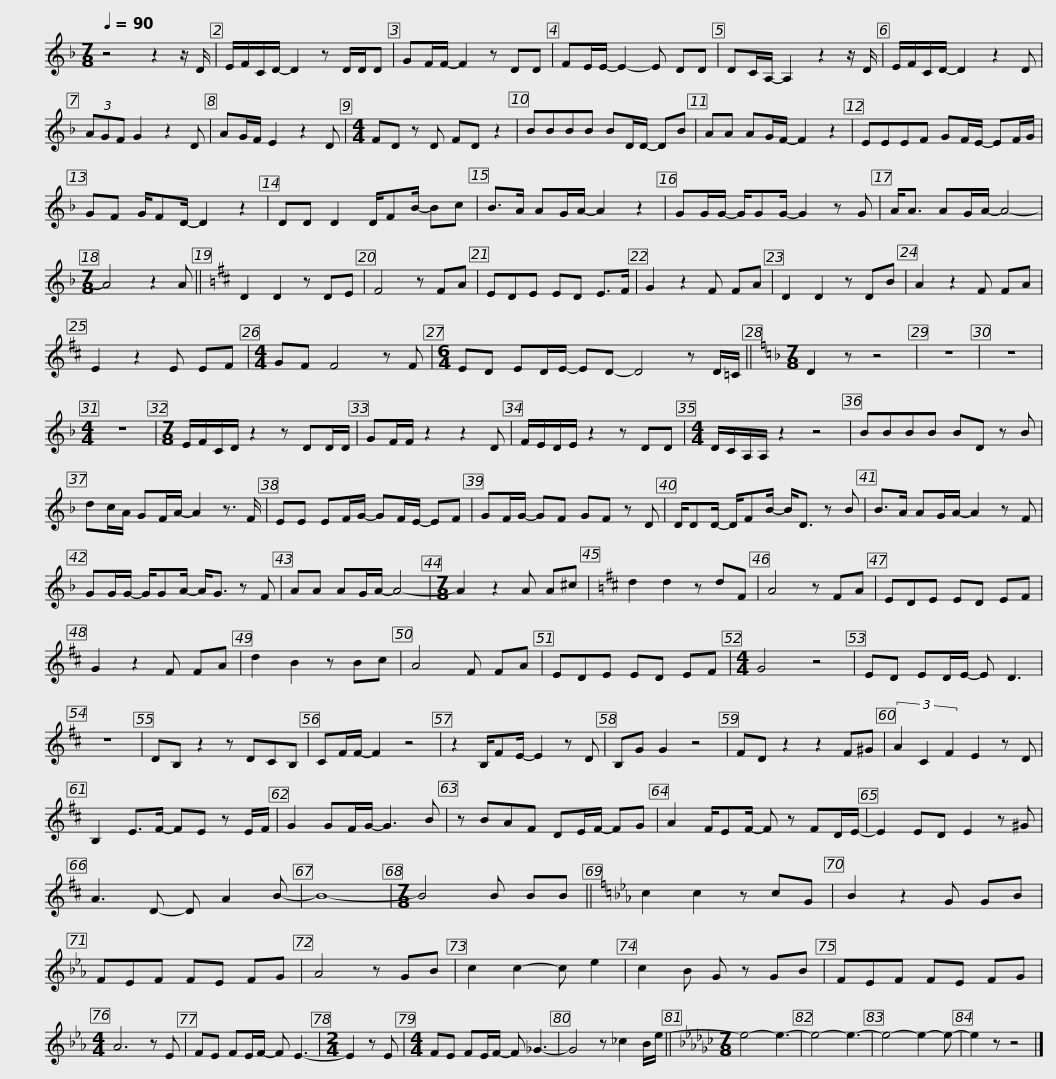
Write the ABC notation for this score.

X:1
L:1/8
Q:1/4=90
M:7/8
I:linebreak $
K:F
V:1 treble
V:1
 z4 z2 z/ D/ | E/F/C/D/- D2 z D/D/D | GF/F/- F2 z DD | FE/E/- E2- E DD |$ DC/A,/- A,2 z2 z/ D/ | %5
 E/F/C/D/- D2 z2 D | (3AGF G2 z2 D |$ AG/F/ E2 z2 D |[M:4/4] FD z D FD z2 | BBBB BD/D/- DB |$ %10
 AA AG/F/- F2 z2 | EEEF GF/E/- EF/G/ |$ GF G/FD/- D2 z2 | DD D2 D/FB/- Bc | B>A AG/A/- A2 z2 |$ %15
 GG/G/- G/GG/- G2 z G | A<A AG/A/- A4- |[M:7/8] A4 z2 A ||$[K:D] D2 D2 z DE | F4 z FA | %20
 EDE ED E>F | G2 z2 F FA |$ D2 D2 z DB | A2 z2 F FA | E2 z2 E EF |$ %25
[M:4/4] GF F4 z F |[M:6/4] ED ED/E/- ED- D4 z D/=C/ ||$[K:F][M:7/8] D2 z z4 | z7 | z7 | %30
[M:4/4] z8 |$[M:7/8] E/F/C/D/ z2 z DD/D/ | GF/F/ z2 z2 D | F/E/D/E/ z2 z DD |$[M:4/4] D/C/A,/A,/ z2 z4 | %35
 BBBB BD z B | dc/A/ GF/A/- A2 z3/2 F/ |$ EE EF/G/- GF/E/- EF | GF/G/- GF GF z D | D/DD/- D/FB/- B<D z B |$ %40
 B>A AG/A/- A2 z F | GG/G/- G/GA/- A<G z F | AA AG/A/- A4- |$[M:7/8] A2 z2 A A^c |[K:D] d2 d2 z dF | %45
 A4 z FA | EDE ED EF |$ G2 z2 F FA | d2 B2 z Bc | A4 F FA | %50
 EDE ED EF |$[M:4/4] G4 z4 | ED ED/E/- E D3 | z8 |$ DB, z2 z DCB, | %55
 CF/F/- F2 z4 | z2 B,/FE/- E2 z D |$ B,G G2 z4 | FD z2 z2 F^G | (3A2 C2 F2 E2 z D | %60
 B,2 E>F- FE z E/F/ |$ G2 GF/G/- G3 B | z BAF DE/F/- FG |$ A2 F/EF/- F z FD/E/- | E2 ED E2 z ^G |$ %65
 A3 D- D A2 B- | B8- |[M:7/8] B4 B BB ||$[K:Eb] c2 c2 z cG | B2 z2 G GB | %70
 FEF FE FG |$ A4 z GB | c2 c2- c e2 | c2 B G z GB |$ FEF FE FG | %75
[M:4/4] A6 z E | FE FE/F/- F E3- |$[M:2/4] E2 z E |[M:4/4] FE FE/F/- F _G3- | G4 z _c2 B/e/- ||$ %80
[K:Gb][M:7/8] e4- e3- | e4- e3- | e4- e2- e- | e2 z z4 |] %84
